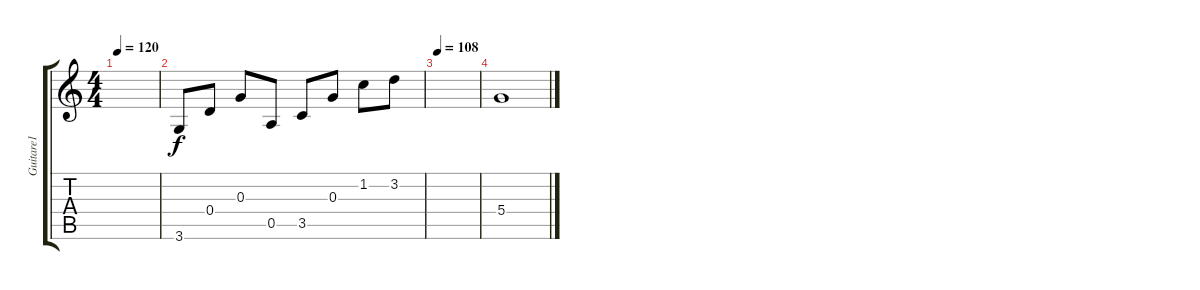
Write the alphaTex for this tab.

\track ("Guitare1" "Guitare1") {instrument electricguitarclean}
\staff {score tabs}
\tuning (E4 B3 G3 D3 A2 E2) {hide}
\ts (4 4)
\tempo 120
\clef g2
\ks c
|
3.6.8 0.4.8 0.3.8 0.5.8 3.5.8 0.3.8 1.2.8 3.2.8 |
\tempo 108
|
5.4.1
